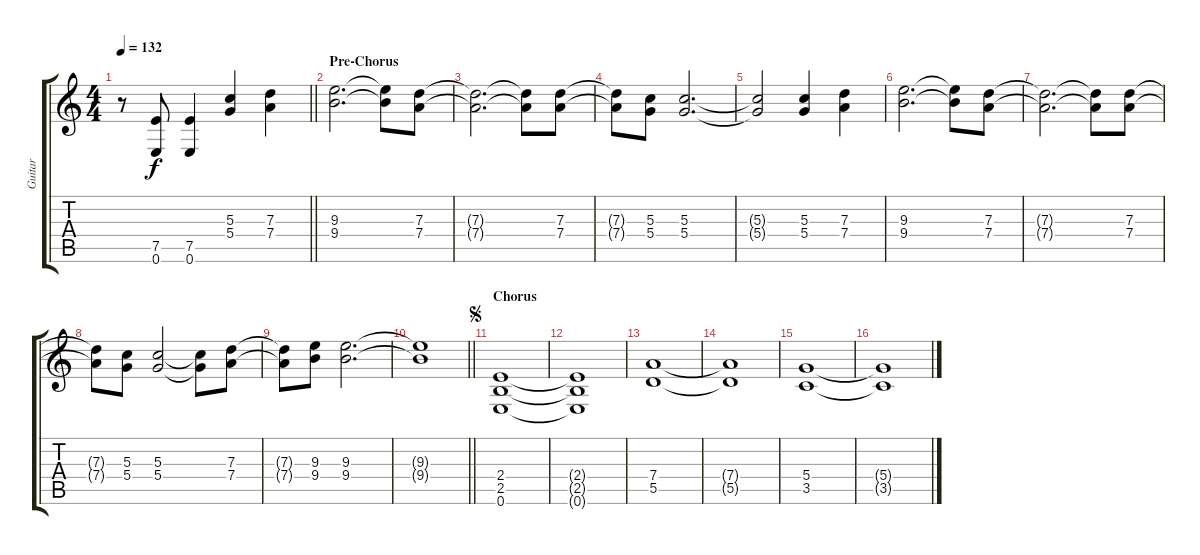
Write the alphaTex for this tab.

\track ("Guitar" "Guitar") {instrument distortionguitar}
\staff {score tabs}
\tuning (E4 B3 G3 D3 A2 E2) {hide}
\ts (4 4)
\tempo 132
\clef g2
\barLineRight lightlight
\ks c
r.8{dy f} (7.5 0.6).8 (7.5 0.6).4 (5.3 5.4).4 (7.3 7.4).4 |
\section ("" "Pre-Chorus")
(9.3 9.4).2{d} (9.3{t} 9.4{t}).8 (7.3 7.4).8 |
(7.3{t} 7.4{t}).2{d} (7.3{t} 7.4{t}).8 (7.3 7.4).8 |
(7.3{t} 7.4{t}).8 (5.3 5.4).8 (5.3 5.4).2{d} |
(5.3{t} 5.4{t}).2 (5.3 5.4).4 (7.3 7.4).4 |
(9.3 9.4).2{d} (9.3{t} 9.4{t}).8 (7.3 7.4).8 |
(7.3{t} 7.4{t}).2{d} (7.3{t} 7.4{t}).8 (7.3 7.4).8 |
(7.3{t} 7.4{t}).8 (5.3 5.4).8 (5.3 5.4).2 (5.3{t} 5.4{t}).8 (7.3 7.4).8 |
(7.3{t} 7.4{t}).8 (9.3 9.4).8 (9.3 9.4).2{d} |
\barLineRight lightlight
(9.3{t} 9.4{t}).1 |
\section ("" "Chorus")
\jump segno
(2.4 2.5 0.6).1 |
(2.4{t} 2.5{t} 0.6{t}).1 |
(7.4 5.5).1 |
(7.4{t} 5.5{t}).1 |
(5.4 3.5).1 |
(5.4{t} 3.5{t}).1
